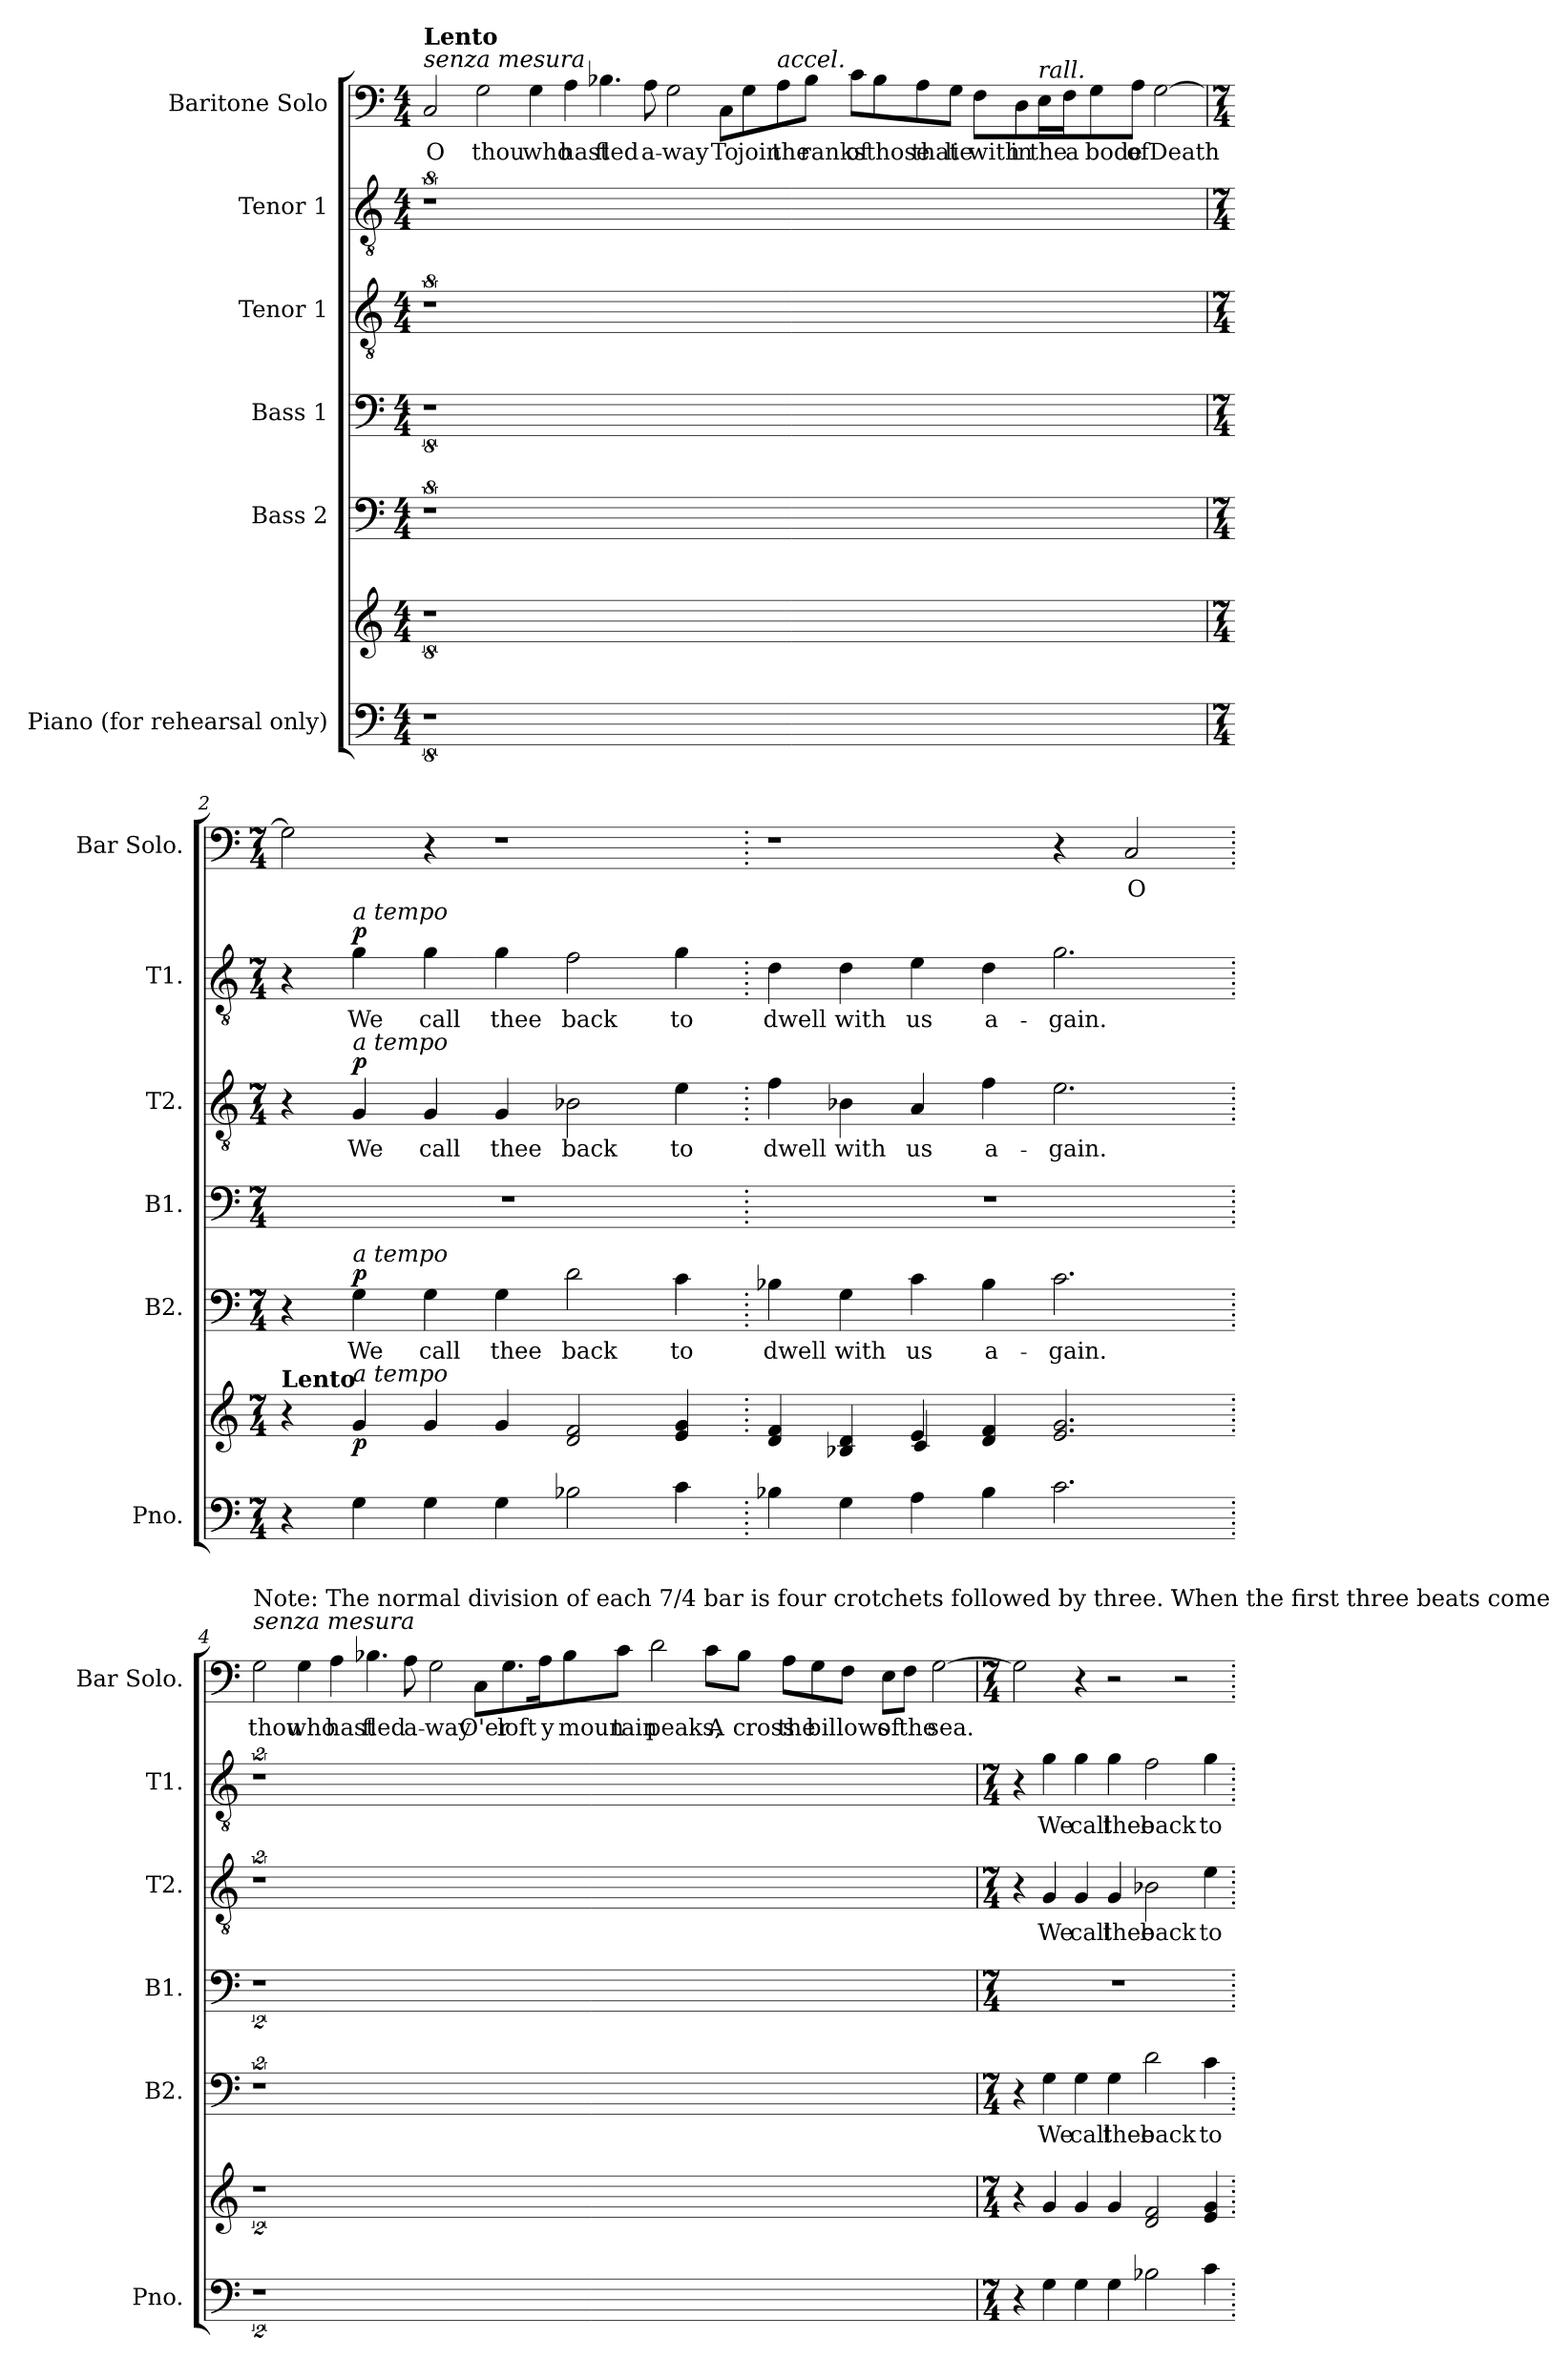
**kern	**kern	**dynam	**kern	**text	**dynam	**kern	**kern	**text	**dynam	**kern	**text	**dynam	**kern	**text
*part6	*part6	*part6	*part5	*part5	*part5	*part4	*part3	*part3	*part3	*part2	*part2	*part2	*part1	*part1
*staff7	*staff6	*staff6/7	*staff5	*staff5	*staff5	*staff4	*staff3	*staff3	*staff3	*staff2	*staff2	*staff2	*staff1	*staff1
*I"Piano (for rehearsal only)	*	*	*I"Bass 2	*	*	*I"Bass 1	*I"Tenor 1	*	*	*I"Tenor 1	*	*	*I"Baritone Solo	*
*I'Pno.	*	*	*I'B2.	*	*	*I'B1.	*I'T2.	*	*	*I'T1.	*	*	*I'Bar  Solo.	*
*clefF4	*clefG2	*	*clefF4	*	*	*clefF4	*clefGv2	*	*	*clefGv2	*	*	*clefF4	*
*	*	*	*	*	*	*	*ITrd7c12	*	*	*ITrd7c12	*	*	*	*
*k[]	*k[]	*	*k[]	*	*	*k[]	*k[]	*	*	*k[]	*	*	*k[]	*
*M4/4	*M4/4	*	*M4/4	*	*	*M4/4	*M4/4	*	*	*M4/4	*	*	*M4/4	*
*MM60	*MM60	*	*MM60	*	*	*MM60	*MM60	*	*	*MM60	*	*	*MM60	*
=1	=1	=1	=1	=1	=1	=1	=1	=1	=1	=1	=1	=1	=1	=1
!	!	!	!	!	!	!	!	!	!	!	!	!	!LO:TX:a:i:t=senza mesura	!
!	!	!	!	!	!	!	!	!	!	!	!	!	!LO:TX:a:B:t=Lento	!
!	!	!	!	!	!	!	!	!	!	!	!	!	!	!LO:LY:b
8%37r	8%37r	.	8%37r	.	.	8%37r	8%37r	.	.	8%37r	.	.	2C/	O
!	!	!	!	!	!	!	!	!	!	!	!	!	!	!LO:LY:b
.	.	.	.	.	.	.	.	.	.	.	.	.	2G\	thou
!	!	!	!	!	!	!	!	!	!	!	!	!	!	!LO:LY:b
.	.	.	.	.	.	.	.	.	.	.	.	.	4G\	who
!	!	!	!	!	!	!	!	!	!	!	!	!	!	!LO:LY:b
.	.	.	.	.	.	.	.	.	.	.	.	.	4A\	hast
!	!	!	!	!	!	!	!	!	!	!	!	!	!	!LO:LY:b
.	.	.	.	.	.	.	.	.	.	.	.	.	4.B-X\	fled
!	!	!	!	!	!	!	!	!	!	!	!	!	!	!LO:LY:b
.	.	.	.	.	.	.	.	.	.	.	.	.	8A\	a-
!	!	!	!	!	!	!	!	!	!	!	!	!	!	!LO:LY:b
.	.	.	.	.	.	.	.	.	.	.	.	.	2G\	-way
!	!	!	!	!	!	!	!	!	!	!	!	!	!	!LO:LY:b
.	.	.	.	.	.	.	.	.	.	.	.	.	8C\L	To
!	!	!	!	!	!	!	!	!	!	!	!	!	!	!LO:LY:b
.	.	.	.	.	.	.	.	.	.	.	.	.	8G\	join
!	!	!	!	!	!	!	!	!	!	!	!	!	!LO:TX:a:i:t=accel.	!
!	!	!	!	!	!	!	!	!	!	!	!	!	!	!LO:LY:b
.	.	.	.	.	.	.	.	.	.	.	.	.	8A\	the
!	!	!	!	!	!	!	!	!	!	!	!	!	!	!LO:LY:b
.	.	.	.	.	.	.	.	.	.	.	.	.	8B-\J	ranks
!	!	!	!	!	!	!	!	!	!	!	!	!	!	!LO:LY:b
.	.	.	.	.	.	.	.	.	.	.	.	.	8c\L	of
!	!	!	!	!	!	!	!	!	!	!	!	!	!	!LO:LY:b
.	.	.	.	.	.	.	.	.	.	.	.	.	8B-\	those
!	!	!	!	!	!	!	!	!	!	!	!	!	!	!LO:LY:b
.	.	.	.	.	.	.	.	.	.	.	.	.	8A\	that
!	!	!	!	!	!	!	!	!	!	!	!	!	!	!LO:LY:b
.	.	.	.	.	.	.	.	.	.	.	.	.	8G\J	lie
!	!	!	!	!	!	!	!	!	!	!	!	!	!	!LO:LY:b
.	.	.	.	.	.	.	.	.	.	.	.	.	8F\L	with-
!	!	!	!	!	!	!	!	!	!	!	!	!	!	!LO:LY:b
.	.	.	.	.	.	.	.	.	.	.	.	.	8D\	-in
!	!	!	!	!	!	!	!	!	!	!	!	!	!LO:TX:a:i:t=rall.	!
!	!	!	!	!	!	!	!	!	!	!	!	!	!	!LO:LY:b
.	.	.	.	.	.	.	.	.	.	.	.	.	16E\L	the
!	!	!	!	!	!	!	!	!	!	!	!	!	!	!LO:LY:b
.	.	.	.	.	.	.	.	.	.	.	.	.	16F\J	a-
!	!	!	!	!	!	!	!	!	!	!	!	!	!	!LO:LY:b
.	.	.	.	.	.	.	.	.	.	.	.	.	8G\	-bode
!	!	!	!	!	!	!	!	!	!	!	!	!	!	!LO:LY:b
.	.	.	.	.	.	.	.	.	.	.	.	.	8A\J	of
!	!	!	!	!	!	!	!	!	!	!	!	!	!	!LO:LY:b
.	.	.	.	.	.	.	.	.	.	.	.	.	[2G\	Death
!!LO:PB:g=z
=2	=2	=2	=2	=2	=2	=2	=2	=2	=2	=2	=2	=2	=2	=2
*M7/4	*M7/4	*	*M7/4	*	*	*M7/4	*M7/4	*	*	*M7/4	*	*	*M7/4	*
*	*	*	*	*	*	*	*	*	*	*	*	*	*MM60	*
!	!	!	!	!	!	!	!	!	!	!	!	!	!LO:TX:a:B:t=Lento	!
!	!LO:TX:a:B:t=Lento	!	!	!	!	!	!	!	!	!	!	!	!	!
*	*	*	*	*	*	*	*	*	*	*	*	*	*^	*
4r	4r	.	4r	.	.	1..r	4r	.	.	4r	.	.	2G\]	4ryy	.
*	*	*	*	*	*	*	*	*	*	*	*	*	*MM60	*	*
!	!	!	!	!	!	!	!	!	!	!LO:TX:a:i:t=a tempo	!	!	!	!	!
!	!	!	!	!	!	!	!LO:TX:a:i:t=a tempo	!	!	!	!	!	!	!	!
!	!	!	!LO:TX:a:i:t=a tempo	!	!	!	!	!	!	!	!	!	!	!	!
!	!LO:TX:a:i:t=a tempo	!	!	!	!	!	!	!	!	!	!	!	!	!	!
!	!	!LO:DY:b	!	!LO:LY:b	!LO:DY:b	!	!	!LO:LY:b	!LO:DY:b	!	!LO:LY:b	!LO:DY:b	!	!	!
4G\	4g/	p	4G\	We	p	.	4GG/	We	p	4G\	We	p	.	1.ryy	.
!	!	!	!	!LO:LY:b	!	!	!	!LO:LY:b	!	!	!LO:LY:b	!	!	!	!
4G\	4g/	.	4G\	call	.	.	4GG/	call	.	4G\	call	.	4r	.	.
!	!	!	!	!LO:LY:b	!	!	!	!LO:LY:b	!	!	!LO:LY:b	!	!	!	!
4G\	4g/	.	4G\	thee	.	.	4GG/	thee	.	4G\	thee	.	1r	.	.
!	!	!	!	!LO:LY:b	!	!	!	!LO:LY:b	!	!	!LO:LY:b	!	!	!	!
2B-X\	2d/ 2f/	.	2d\	back	.	.	2BB-X\	back	.	2F\	back	.	.	.	.
!	!	!	!	!LO:LY:b	!	!	!	!LO:LY:b	!	!	!LO:LY:b	!	!	!	!
4c\	4e/ 4g/	.	4c\	to	.	.	4E\	to	.	4G\	to	.	.	.	.
=3.	=3.	=3.	=3.	=3.	=3.	=3.	=3.	=3.	=3.	=3.	=3.	=3.	=3.	=3.	=3.
*	*^	*	*	*	*	*	*	*	*	*	*	*	*	*	*
!	!	!	!	!	!LO:LY:b	!	!	!	!LO:LY:b	!	!	!LO:LY:b	!	!	!	!
*	*	*	*	*	*	*	*	*	*	*	*	*	*	*v	*v	*
4B-X\	4d/ 4f/	2ryy	.	4B-X\	dwell	.	1..r	4F\	dwell	.	4D\	dwell	.	1r	.
!	!	!	!	!	!LO:LY:b	!	!	!	!LO:LY:b	!	!	!LO:LY:b	!	!	!
4G\	4B-X/ 4d/	.	.	4G\	with	.	.	4BB-X\	with	.	4D\	with	.	.	.
!	!	!	!	!	!LO:LY:b	!	!	!	!LO:LY:b	!	!	!LO:LY:b	!	!	!
4A\	4e/	4c/	.	4c\	us	.	.	4AA/	us	.	4E\	us	.	.	.
!	!	!	!	!	!LO:LY:b	!	!	!	!LO:LY:b	!	!	!LO:LY:b	!	!	!
4B-\	4d/ 4f/	1ryy	.	4B-\	a-	.	.	4F\	a-	.	4D\	a-	.	.	.
!	!	!	!	!	!LO:LY:b	!	!	!	!LO:LY:b	!	!	!LO:LY:b	!	!	!
2.c\	2.e/ 2.g/	.	.	2.c\	-gain.	.	.	2.E\	-gain.	.	2.G\	-gain.	.	4r	.
!	!	!	!	!	!	!	!	!	!	!	!	!	!	!	!LO:LY:b
.	.	.	.	.	.	.	.	.	.	.	.	.	.	2C/	O
*	*v	*v	*	*	*	*	*	*	*	*	*	*	*	*	*
!!LO:LB:g=z
=4.	=4.	=4.	=4.	=4.	=4.	=4.	=4.	=4.	=4.	=4.	=4.	=4.	=4.	=4.
!	!	!	!	!	!	!	!	!	!	!	!	!	!LO:TX:a:i:t=senza mesura	!
!	!	!	!	!	!	!	!	!	!	!	!	!	!LO:TX:a:t=Note&colon; The normal division of each 7/4 bar is four crotchets followed by three. When the first three beats come first 3/4 is written at the commencement of the bar.	!
!	!	!	!	!	!	!	!	!	!	!	!	!	!	!LO:LY:b
2%9r	2%9r	.	2%9r	.	.	2%9r	2%9r	.	.	2%9r	.	.	2G\	thou
!	!	!	!	!	!	!	!	!	!	!	!	!	!	!LO:LY:b
.	.	.	.	.	.	.	.	.	.	.	.	.	4G\	who
!	!	!	!	!	!	!	!	!	!	!	!	!	!	!LO:LY:b
.	.	.	.	.	.	.	.	.	.	.	.	.	4A\	hast
!	!	!	!	!	!	!	!	!	!	!	!	!	!	!LO:LY:b
.	.	.	.	.	.	.	.	.	.	.	.	.	4.B-X\	fled
!	!	!	!	!	!	!	!	!	!	!	!	!	!	!LO:LY:b
.	.	.	.	.	.	.	.	.	.	.	.	.	8A\	a-
!	!	!	!	!	!	!	!	!	!	!	!	!	!	!LO:LY:b
.	.	.	.	.	.	.	.	.	.	.	.	.	2G\	-way
!	!	!	!	!	!	!	!	!	!	!	!	!	!	!LO:LY:b
.	.	.	.	.	.	.	.	.	.	.	.	.	8C\L	O'er
!	!	!	!	!	!	!	!	!	!	!	!	!	!	!LO:LY:b
.	.	.	.	.	.	.	.	.	.	.	.	.	8.G\	loft-
!	!	!	!	!	!	!	!	!	!	!	!	!	!	!LO:LY:b
.	.	.	.	.	.	.	.	.	.	.	.	.	16A\K	-y
!	!	!	!	!	!	!	!	!	!	!	!	!	!	!LO:LY:b
.	.	.	.	.	.	.	.	.	.	.	.	.	8B-\	moun-
!	!	!	!	!	!	!	!	!	!	!	!	!	!	!LO:LY:b
.	.	.	.	.	.	.	.	.	.	.	.	.	8c\J	-tain
!	!	!	!	!	!	!	!	!	!	!	!	!	!	!LO:LY:b
.	.	.	.	.	.	.	.	.	.	.	.	.	2d\	peaks,
!	!	!	!	!	!	!	!	!	!	!	!	!	!	!LO:LY:b
.	.	.	.	.	.	.	.	.	.	.	.	.	8c\L	A-
!	!	!	!	!	!	!	!	!	!	!	!	!	!	!LO:LY:b
.	.	.	.	.	.	.	.	.	.	.	.	.	8B-\J	-cross
!	!	!	!	!	!	!	!	!	!	!	!	!	!	!LO:LY:b
.	.	.	.	.	.	.	.	.	.	.	.	.	8A\L	the
!	!	!	!	!	!	!	!	!	!	!	!	!	!	!LO:LY:b
.	.	.	.	.	.	.	.	.	.	.	.	.	8G\	bil-
!	!	!	!	!	!	!	!	!	!	!	!	!	!	!LO:LY:b
.	.	.	.	.	.	.	.	.	.	.	.	.	8F\J	-lows
!	!	!	!	!	!	!	!	!	!	!	!	!	!	!LO:LY:b
.	.	.	.	.	.	.	.	.	.	.	.	.	8E\L	of
!	!	!	!	!	!	!	!	!	!	!	!	!	!	!LO:LY:b
.	.	.	.	.	.	.	.	.	.	.	.	.	8F\J	the
!	!	!	!	!	!	!	!	!	!	!	!	!	!	!LO:LY:b
.	.	.	.	.	.	.	.	.	.	.	.	.	[2G\	sea.
!!LO:PB:g=z
=5	=5	=5	=5	=5	=5	=5	=5	=5	=5	=5	=5	=5	=5	=5
*M7/4	*M7/4	*	*M7/4	*	*	*M7/4	*M7/4	*	*	*M7/4	*	*	*M7/4	*
4r	4r	.	4r	.	.	1..r	4r	.	.	4r	.	.	2G\]	.
!	!	!	!	!LO:LY:b	!	!	!	!LO:LY:b	!	!	!LO:LY:b	!	!	!
4G\	4g/	.	4G\	We	.	.	4GG/	We	.	4G\	We	.	.	.
!	!	!	!	!LO:LY:b	!	!	!	!LO:LY:b	!	!	!LO:LY:b	!	!	!
4G\	4g/	.	4G\	call	.	.	4GG/	call	.	4G\	call	.	4r	.
!	!	!	!	!LO:LY:b	!	!	!	!LO:LY:b	!	!	!LO:LY:b	!	!	!
4G\	4g/	.	4G\	thee	.	.	4GG/	thee	.	4G\	thee	.	2r	.
!	!	!	!	!LO:LY:b	!	!	!	!LO:LY:b	!	!	!LO:LY:b	!	!	!
2B-X\	2d/ 2f/	.	2d\	back	.	.	2BB-X\	back	.	2F\	back	.	.	.
.	.	.	.	.	.	.	.	.	.	.	.	.	2r	.
!	!	!	!	!LO:LY:b	!	!	!	!LO:LY:b	!	!	!LO:LY:b	!	!	!
4c\	4e/ 4g/	.	4c\	to	.	.	4E\	to	.	4G\	to	.	.	.
=.	=.	=.	=.	=.	=.	=.	=.	=.	=.	=.	=.	=.	=.	=.
*-	*-	*-	*-	*-	*-	*-	*-	*-	*-	*-	*-	*-	*-	*-
